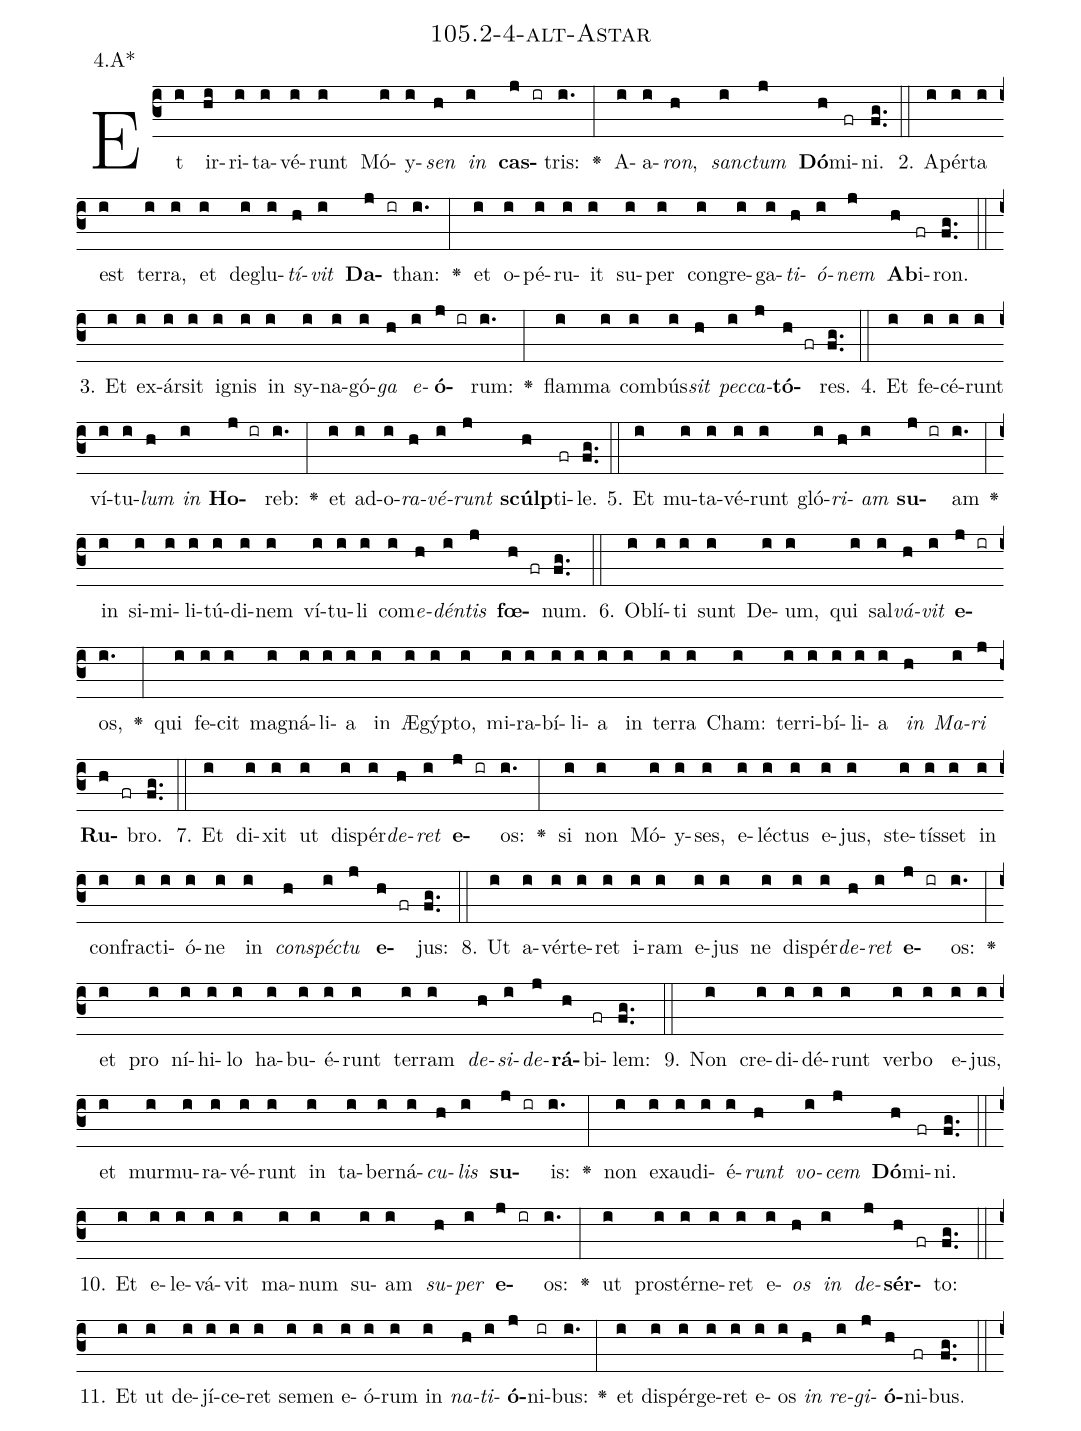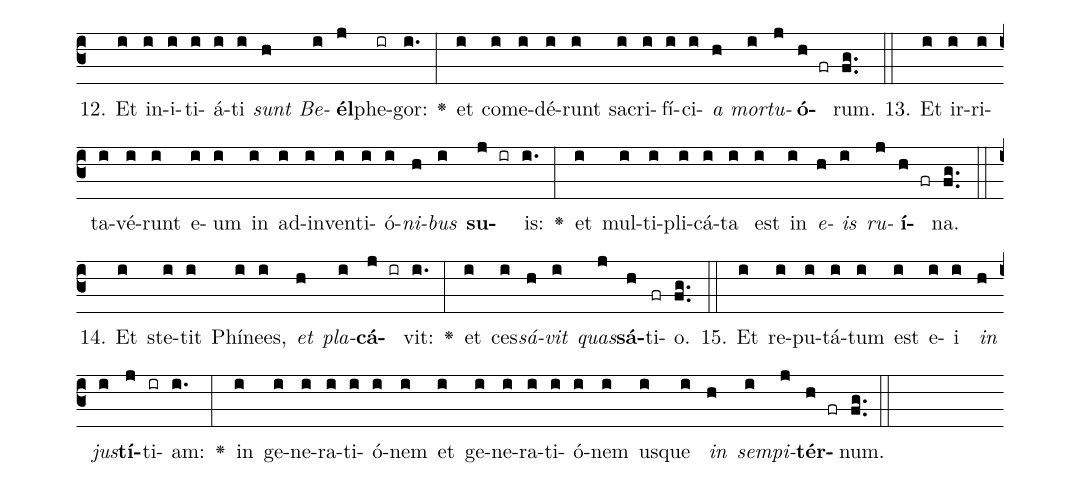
name: 105.2-4-alt-Astar;
annotation: 4.A*;
%%
(c3)Et(i) ir(hi)ri(i)ta(i)vé(i)runt(i) Mó(i)y(i)<i>sen</i>(h) <i>in</i>(i) <b>cas</b>(j ir)tris:(i.) <v>\greheightstar</v>(:) A(i)a(i)<i>ron</i>,(h) <i>sanc</i>(i)<i>tum</i>(j) <b>Dó</b>(h)mi(fr)ni.(fg..) (::)
2. A(i)pér(i)ta(i) est(i) ter(i)ra,(i) et(i) de(i)glu(i)<i>tí</i>(h)<i>vit</i>(i) <b>Da</b>(j ir)than:(i.) <v>\greheightstar</v>(:) et(i) o(i)pé(i)ru(i)it(i) su(i)per(i) con(i)gre(i)ga(i)<i>ti</i>(h)<i>ó</i>(i)<i>nem</i>(j) <b>Ab</b>(h)i(fr)ron.(fg..) (::)
3. Et(i) ex(i)ár(i)sit(i) i(i)gnis(i) in(i) sy(i)na(i)gó(i)<i>ga</i>(h) <i>e</i>(i)<b>ó</b>(j ir)rum:(i.) <v>\greheightstar</v>(:) flam(i)ma(i) com(i)bús(i)<i>sit</i>(h) <i>pec</i>(i)<i>ca</i>(j)<b>tó</b>(h fr)res.(fg..) (::)
4. Et(i) fe(i)cé(i)runt(i) ví(i)tu(i)<i>lum</i>(h) <i>in</i>(i) <b>Ho</b>(j ir)reb:(i.) <v>\greheightstar</v>(:) et(i) ad(i)o(i)<i>ra</i>(h)<i>vé</i>(i)<i>runt</i>(j) <b>scúlp</b>(h)ti(fr)le.(fg..) (::)
5. Et(i) mu(i)ta(i)vé(i)runt(i) gló(i)<i>ri</i>(h)<i>am</i>(i) <b>su</b>(j ir)am(i.) <v>\greheightstar</v>(:) in(i) si(i)mi(i)li(i)tú(i)di(i)nem(i) ví(i)tu(i)li(i) com(i)<i>e</i>(h)<i>dén</i>(i)<i>tis</i>(j) <b>fœ</b>(h fr)num.(fg..) (::)
6. Ob(i)lí(i)ti(i) sunt(i) De(i)um,(i) qui(i) sal(i)<i>vá</i>(h)<i>vit</i>(i) <b>e</b>(j ir)os,(i.) <v>\greheightstar</v>(:) qui(i) fe(i)cit(i) ma(i)gná(i)li(i)a(i) in(i) Æ(i)gýp(i)to,(i) mi(i)ra(i)bí(i)li(i)a(i) in(i) ter(i)ra(i) Cham:(i) ter(i)ri(i)bí(i)li(i)a(i) <i>in</i>(h) <i>Ma</i>(i)<i>ri</i>(j) <b>Ru</b>(h fr)bro.(fg..) (::)
7. Et(i) di(i)xit(i) ut(i) dis(i)pér(i)<i>de</i>(h)<i>ret</i>(i) <b>e</b>(j ir)os:(i.) <v>\greheightstar</v>(:) si(i) non(i) Mó(i)y(i)ses,(i) e(i)léc(i)tus(i) e(i)jus,(i) ste(i)tís(i)set(i) in(i) con(i)frac(i)ti(i)ó(i)ne(i) in(i) <i>con</i>(h)<i>spéc</i>(i)<i>tu</i>(j) <b>e</b>(h fr)jus:(fg..) (::)
8. Ut(i) a(i)vér(i)te(i)ret(i) i(i)ram(i) e(i)jus(i) ne(i) dis(i)pér(i)<i>de</i>(h)<i>ret</i>(i) <b>e</b>(j ir)os:(i.) <v>\greheightstar</v>(:) et(i) pro(i) ní(i)hi(i)lo(i) ha(i)bu(i)é(i)runt(i) ter(i)ram(i) <i>de</i>(h)<i>si</i>(i)<i>de</i>(j)<b>rá</b>(h)bi(fr)lem:(fg..) (::)
9. Non(i) cre(i)di(i)dé(i)runt(i) ver(i)bo(i) e(i)jus,(i) et(i) mur(i)mu(i)ra(i)vé(i)runt(i) in(i) ta(i)ber(i)ná(i)<i>cu</i>(h)<i>lis</i>(i) <b>su</b>(j ir)is:(i.) <v>\greheightstar</v>(:) non(i) ex(i)au(i)di(i)é(i)<i>runt</i>(h) <i>vo</i>(i)<i>cem</i>(j) <b>Dó</b>(h)mi(fr)ni.(fg..) (::)
10. Et(i) e(i)le(i)vá(i)vit(i) ma(i)num(i) su(i)am(i) <i>su</i>(h)<i>per</i>(i) <b>e</b>(j ir)os:(i.) <v>\greheightstar</v>(:) ut(i) pro(i)stér(i)ne(i)ret(i) e(i)<i>os</i>(h) <i>in</i>(i) <i>de</i>(j)<b>sér</b>(h fr)to:(fg..) (::)
11. Et(i) ut(i) de(i)jí(i)ce(i)ret(i) se(i)men(i) e(i)ó(i)rum(i) in(i) <i>na</i>(h)<i>ti</i>(i)<b>ó</b>(j)ni(ir)bus:(i.) <v>\greheightstar</v>(:) et(i) di(i)spér(i)ge(i)ret(i) e(i)os(i) <i>in</i>(h) <i>re</i>(i)<i>gi</i>(j)<b>ó</b>(h)ni(fr)bus.(fg..) (::)
12. Et(i) in(i)i(i)ti(i)á(i)ti(i) <i>sunt</i>(h) <i>Be</i>(i)<b>él</b>(j)phe(ir)gor:(i.) <v>\greheightstar</v>(:) et(i) com(i)e(i)dé(i)runt(i) sa(i)cri(i)fí(i)ci(i)<i>a</i>(h) <i>mor</i>(i)<i>tu</i>(j)<b>ó</b>(h fr)rum.(fg..) (::)
13. Et(i) ir(i)ri(i)ta(i)vé(i)runt(i) e(i)um(i) in(i) ad(i)in(i)ven(i)ti(i)ó(i)<i>ni</i>(h)<i>bus</i>(i) <b>su</b>(j ir)is:(i.) <v>\greheightstar</v>(:) et(i) mul(i)ti(i)pli(i)cá(i)ta(i) est(i) in(i) <i>e</i>(h)<i>is</i>(i) <i>ru</i>(j)<b>í</b>(h fr)na.(fg..) (::)
14. Et(i) ste(i)tit(i) Phí(i)nees,(i) <i>et</i>(h) <i>pla</i>(i)<b>cá</b>(j ir)vit:(i.) <v>\greheightstar</v>(:) et(i) ces(i)<i>sá</i>(h)<i>vit</i>(i) <i>quas</i>(j)<b>sá</b>(h)ti(fr)o.(fg..) (::)
15. Et(i) re(i)pu(i)tá(i)tum(i) est(i) e(i)i(i) <i>in</i>(h) <i>jus</i>(i)<b>tí</b>(j)ti(ir)am:(i.) <v>\greheightstar</v>(:) in(i) ge(i)ne(i)ra(i)ti(i)ó(i)nem(i) et(i) ge(i)ne(i)ra(i)ti(i)ó(i)nem(i) us(i)que(i) <i>in</i>(h) <i>sem</i>(i)<i>pi</i>(j)<b>tér</b>(h fr)num.(fg..) (::)
